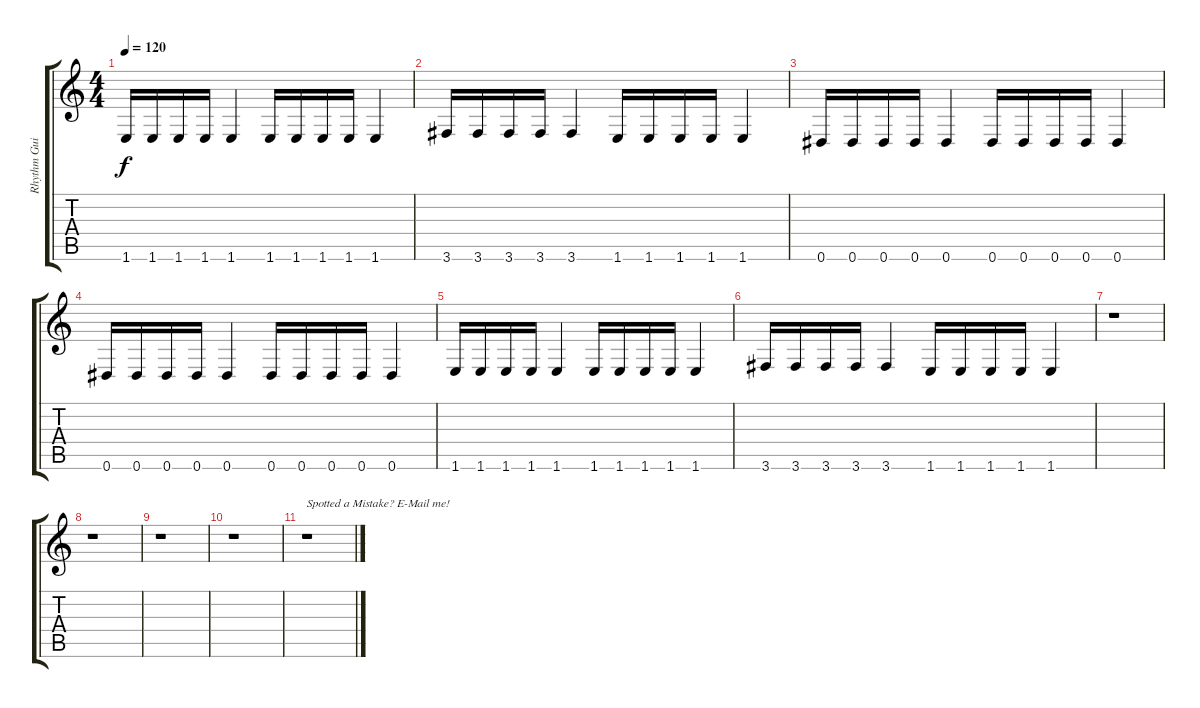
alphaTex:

\track ("Rhythm Guitar 1" "Rhythm Gui") {instrument distortionguitar}
\staff {score tabs}
\tuning (Eb4 Bb3 Gb3 Db3 Ab2 Eb2) {hide}
\ts (4 4)
\tempo 120
\clef g2
\ks c
1.6.16{dy f} 1.6.16 1.6.16 1.6.16 1.6.4 1.6.16 1.6.16 1.6.16 1.6.16 1.6.4 |
3.6.16 3.6.16 3.6.16 3.6.16 3.6.4 1.6.16 1.6.16 1.6.16 1.6.16 1.6.4 |
0.6.16 0.6.16 0.6.16 0.6.16 0.6.4 0.6.16 0.6.16 0.6.16 0.6.16 0.6.4 |
0.6.16 0.6.16 0.6.16 0.6.16 0.6.4 0.6.16 0.6.16 0.6.16 0.6.16 0.6.4 |
1.6.16 1.6.16 1.6.16 1.6.16 1.6.4 1.6.16 1.6.16 1.6.16 1.6.16 1.6.4 |
3.6.16 3.6.16 3.6.16 3.6.16 3.6.4 1.6.16 1.6.16 1.6.16 1.6.16 1.6.4 |
r.1 |
r.1 |
r.1 |
r.1 |
r.1{txt "Spotted a Mistake? E-Mail me!"}
